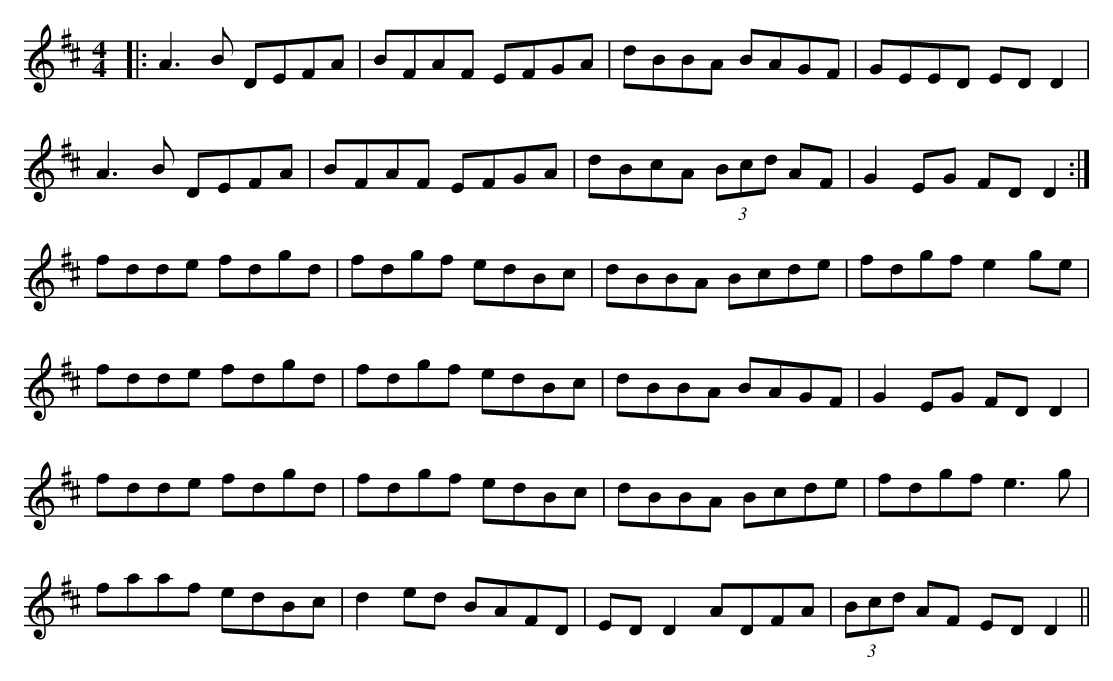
X:1
M:4/4
K:D
|:A3B DEFA|BFAF EFGA|dBBA BAGF|GEED ED D2|
A3B DEFA|BFAF EFGA|dBcA (3Bcd AF|G2EG FDD2:|
fdde fdgd|fdgf edBc|dBBA Bcde|fdgf e2ge|
fdde fdgd|fdgf edBc|dBBA BAGF|G2EG FDD2|
fdde fdgd|fdgf edBc|dBBA Bcde|fdgf e3g|
faaf edBc|d2ed BAFD|ED D2 ADFA|(3Bcd AF ED D2||
